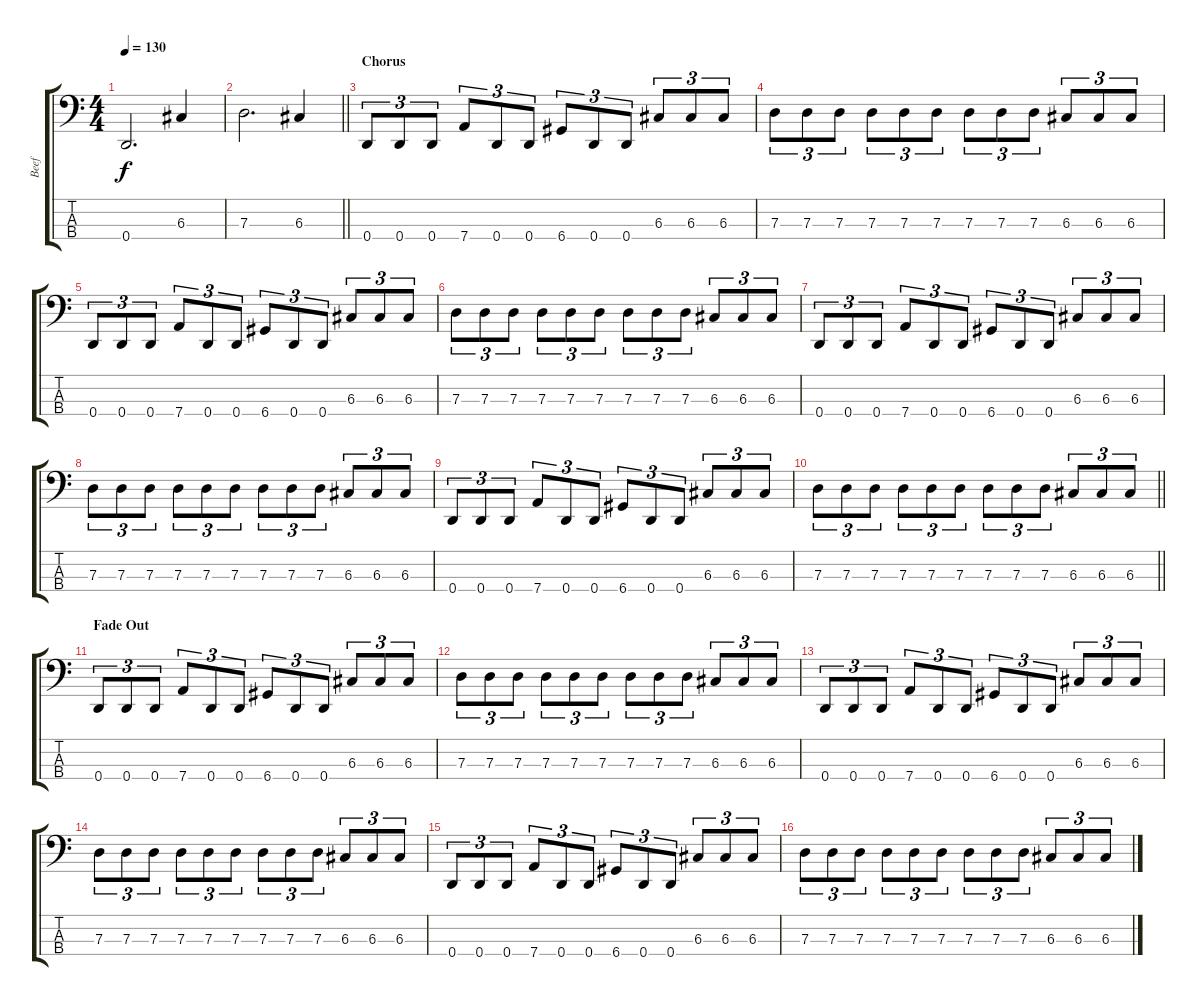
\track ("Beef " "Beef ") {instrument electricbasspick}
\staff {score tabs}
\tuning (F2 C2 G1 D1) {hide}
\ts (4 4)
\tempo 130
\clef f4
\ks c
0.4.2{d dy f} 6.3.4 |
\barLineRight lightlight
7.3.2{d} 6.3.4 |
\section ("" "Chorus")
0.4.8{tu (3 2)} 0.4.8{tu (3 2)} 0.4.8{tu (3 2)} 7.4.8{tu (3 2)} 0.4.8{tu (3 2)} 0.4.8{tu (3 2)} 6.4.8{tu (3 2)} 0.4.8{tu (3 2)} 0.4.8{tu (3 2)} 6.3.8{tu (3 2)} 6.3.8{tu (3 2)} 6.3.8{tu (3 2)} |
7.3.8{tu (3 2)} 7.3.8{tu (3 2)} 7.3.8{tu (3 2)} 7.3.8{tu (3 2)} 7.3.8{tu (3 2)} 7.3.8{tu (3 2)} 7.3.8{tu (3 2)} 7.3.8{tu (3 2)} 7.3.8{tu (3 2)} 6.3.8{tu (3 2)} 6.3.8{tu (3 2)} 6.3.8{tu (3 2)} |
0.4.8{tu (3 2)} 0.4.8{tu (3 2)} 0.4.8{tu (3 2)} 7.4.8{tu (3 2)} 0.4.8{tu (3 2)} 0.4.8{tu (3 2)} 6.4.8{tu (3 2)} 0.4.8{tu (3 2)} 0.4.8{tu (3 2)} 6.3.8{tu (3 2)} 6.3.8{tu (3 2)} 6.3.8{tu (3 2)} |
7.3.8{tu (3 2)} 7.3.8{tu (3 2)} 7.3.8{tu (3 2)} 7.3.8{tu (3 2)} 7.3.8{tu (3 2)} 7.3.8{tu (3 2)} 7.3.8{tu (3 2)} 7.3.8{tu (3 2)} 7.3.8{tu (3 2)} 6.3.8{tu (3 2)} 6.3.8{tu (3 2)} 6.3.8{tu (3 2)} |
0.4.8{tu (3 2)} 0.4.8{tu (3 2)} 0.4.8{tu (3 2)} 7.4.8{tu (3 2)} 0.4.8{tu (3 2)} 0.4.8{tu (3 2)} 6.4.8{tu (3 2)} 0.4.8{tu (3 2)} 0.4.8{tu (3 2)} 6.3.8{tu (3 2)} 6.3.8{tu (3 2)} 6.3.8{tu (3 2)} |
7.3.8{tu (3 2)} 7.3.8{tu (3 2)} 7.3.8{tu (3 2)} 7.3.8{tu (3 2)} 7.3.8{tu (3 2)} 7.3.8{tu (3 2)} 7.3.8{tu (3 2)} 7.3.8{tu (3 2)} 7.3.8{tu (3 2)} 6.3.8{tu (3 2)} 6.3.8{tu (3 2)} 6.3.8{tu (3 2)} |
0.4.8{tu (3 2)} 0.4.8{tu (3 2)} 0.4.8{tu (3 2)} 7.4.8{tu (3 2)} 0.4.8{tu (3 2)} 0.4.8{tu (3 2)} 6.4.8{tu (3 2)} 0.4.8{tu (3 2)} 0.4.8{tu (3 2)} 6.3.8{tu (3 2)} 6.3.8{tu (3 2)} 6.3.8{tu (3 2)} |
\barLineRight lightlight
7.3.8{tu (3 2)} 7.3.8{tu (3 2)} 7.3.8{tu (3 2)} 7.3.8{tu (3 2)} 7.3.8{tu (3 2)} 7.3.8{tu (3 2)} 7.3.8{tu (3 2)} 7.3.8{tu (3 2)} 7.3.8{tu (3 2)} 6.3.8{tu (3 2)} 6.3.8{tu (3 2)} 6.3.8{tu (3 2)} |
\section ("" "Fade Out")
0.4.8{tu (3 2) volume 12} 0.4.8{tu (3 2)} 0.4.8{tu (3 2)} 7.4.8{tu (3 2)} 0.4.8{tu (3 2)} 0.4.8{tu (3 2)} 6.4.8{tu (3 2)} 0.4.8{tu (3 2)} 0.4.8{tu (3 2)} 6.3.8{tu (3 2)} 6.3.8{tu (3 2)} 6.3.8{tu (3 2)} |
7.3.8{tu (3 2) volume 11} 7.3.8{tu (3 2)} 7.3.8{tu (3 2)} 7.3.8{tu (3 2)} 7.3.8{tu (3 2)} 7.3.8{tu (3 2)} 7.3.8{tu (3 2)} 7.3.8{tu (3 2)} 7.3.8{tu (3 2)} 6.3.8{tu (3 2)} 6.3.8{tu (3 2)} 6.3.8{tu (3 2)} |
0.4.8{tu (3 2) volume 10} 0.4.8{tu (3 2)} 0.4.8{tu (3 2)} 7.4.8{tu (3 2)} 0.4.8{tu (3 2)} 0.4.8{tu (3 2)} 6.4.8{tu (3 2)} 0.4.8{tu (3 2)} 0.4.8{tu (3 2)} 6.3.8{tu (3 2)} 6.3.8{tu (3 2)} 6.3.8{tu (3 2)} |
7.3.8{tu (3 2) volume 8} 7.3.8{tu (3 2)} 7.3.8{tu (3 2)} 7.3.8{tu (3 2)} 7.3.8{tu (3 2)} 7.3.8{tu (3 2)} 7.3.8{tu (3 2)} 7.3.8{tu (3 2)} 7.3.8{tu (3 2)} 6.3.8{tu (3 2)} 6.3.8{tu (3 2)} 6.3.8{tu (3 2)} |
0.4.8{tu (3 2) volume 7} 0.4.8{tu (3 2)} 0.4.8{tu (3 2)} 7.4.8{tu (3 2)} 0.4.8{tu (3 2)} 0.4.8{tu (3 2)} 6.4.8{tu (3 2)} 0.4.8{tu (3 2)} 0.4.8{tu (3 2)} 6.3.8{tu (3 2)} 6.3.8{tu (3 2)} 6.3.8{tu (3 2)} |
7.3.8{tu (3 2) volume 3} 7.3.8{tu (3 2)} 7.3.8{tu (3 2)} 7.3.8{tu (3 2)} 7.3.8{tu (3 2)} 7.3.8{tu (3 2)} 7.3.8{tu (3 2)} 7.3.8{tu (3 2)} 7.3.8{tu (3 2)} 6.3.8{tu (3 2)} 6.3.8{tu (3 2)} 6.3.8{tu (3 2)}
